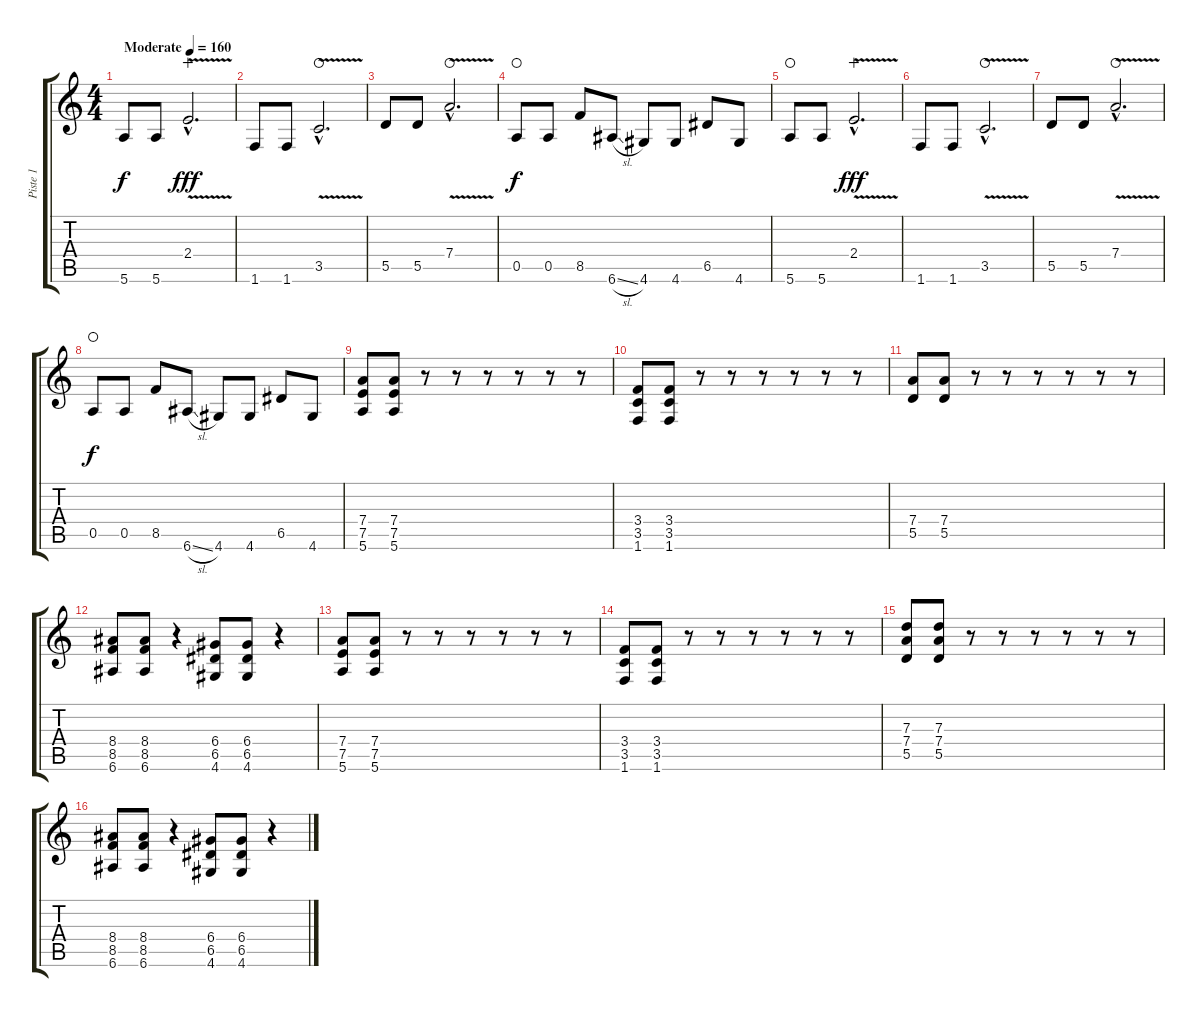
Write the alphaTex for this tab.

\track ("Piste 1" "Piste 1") {instrument overdrivenguitar}
\staff {score tabs}
\tuning (E4 B3 G3 D3 A2 E2) {hide}
\ts (4 4)
\tempo (160 "Moderate")
\clef g2
\ks c
5.6.8{dy f instrument overdrivenguitar} 5.6.8 2.4{v hac}.2{d dy fff wahc} |
1.6.8 1.6.8 3.5{v hac}.2{d waho} |
5.5.8 5.5.8 7.4{v hac}.2{d waho} |
0.5.8{dy f waho} 0.5.8 8.5.8 6.6{sl}.8 4.6.8 4.6.8 6.5.8 4.6.8 |
5.6.8{waho} 5.6.8 2.4{v hac}.2{d dy fff wahc} |
1.6.8 1.6.8 3.5{v hac}.2{d waho} |
5.5.8 5.5.8 7.4{v hac}.2{d waho} |
0.5.8{dy f waho} 0.5.8 8.5.8 6.6{sl}.8 4.6.8 4.6.8 6.5.8 4.6.8 |
(7.4 7.5 5.6).8 (7.4 7.5 5.6).8 r.8 r.8 r.8 r.8 r.8 r.8 |
(3.4 3.5 1.6).8 (3.4 3.5 1.6).8 r.8 r.8 r.8 r.8 r.8 r.8 |
(7.4 5.5).8 (7.4 5.5).8 r.8 r.8 r.8 r.8 r.8 r.8 |
(8.4 8.5 6.6).8 (8.4 8.5 6.6).8 r.4 (6.4 6.5 4.6).8 (6.4 6.5 4.6).8 r.4 |
(7.4 7.5 5.6).8 (7.4 7.5 5.6).8 r.8 r.8 r.8 r.8 r.8 r.8 |
(3.4 3.5 1.6).8 (3.4 3.5 1.6).8 r.8 r.8 r.8 r.8 r.8 r.8 |
(7.3 7.4 5.5).8 (7.3 7.4 5.5).8 r.8 r.8 r.8 r.8 r.8 r.8 |
(8.4 8.5 6.6).8 (8.4 8.5 6.6).8 r.4 (6.4 6.5 4.6).8 (6.4 6.5 4.6).8 r.4
